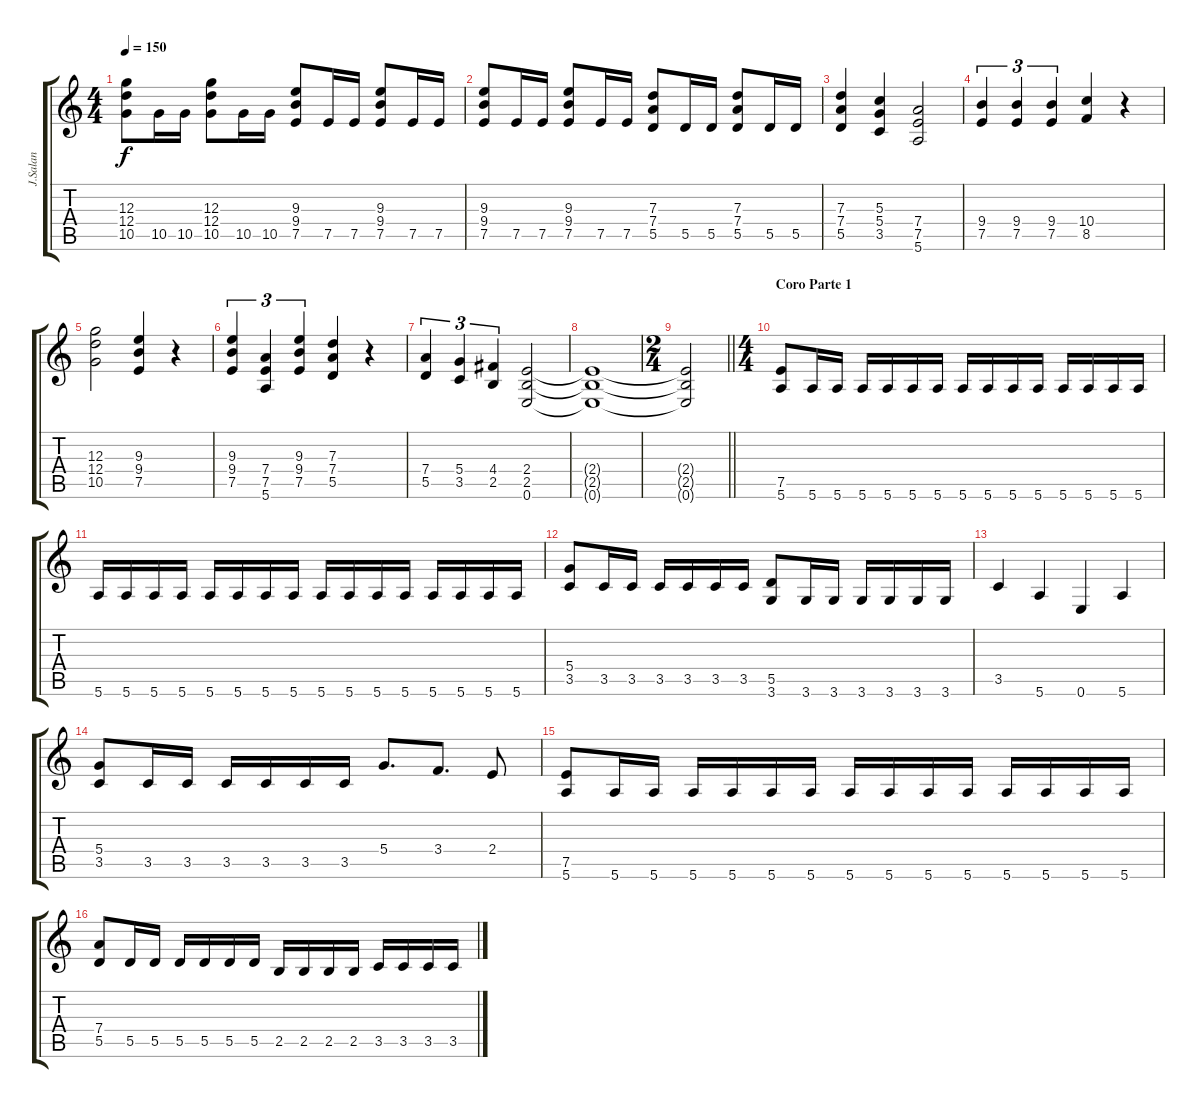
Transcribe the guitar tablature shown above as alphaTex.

\track ("J.Salan" "J.Salan") {instrument overdrivenguitar}
\staff {score tabs}
\tuning (E4 B3 G3 D3 A2 E2) {hide}
\ts (4 4)
\tempo 150
\clef g2
\ks c
(12.3 12.4 10.5).8{dy f} 10.5.16 10.5.16 (12.3 12.4 10.5).8 10.5.16 10.5.16 (9.3 9.4 7.5).8 7.5.16 7.5.16 (9.3 9.4 7.5).8 7.5.16 7.5.16 |
(9.3 9.4 7.5).8 7.5.16 7.5.16 (9.3 9.4 7.5).8 7.5.16 7.5.16 (7.3 7.4 5.5).8 5.5.16 5.5.16 (7.3 7.4 5.5).8 5.5.16 5.5.16 |
(7.3 7.4 5.5).4 (5.3 5.4 3.5).4 (7.4 7.5 5.6).2 |
(9.4 7.5).4{tu (3 2)} (9.4 7.5).4{tu (3 2)} (9.4 7.5).4{tu (3 2)} (10.4 8.5).4 r.4 |
(12.3 12.4 10.5).2 (9.3 9.4 7.5).4 r.4 |
(9.3 9.4 7.5).4{tu (3 2)} (7.4 7.5 5.6).4{tu (3 2)} (9.3 9.4 7.5).4{tu (3 2)} (7.3 7.4 5.5).4 r.4 |
(7.4 5.5).4{tu (3 2)} (5.4 3.5).4{tu (3 2)} (4.4 2.5).4{tu (3 2)} (2.4 2.5 0.6).2 |
(2.4{t} 2.5{t} 0.6{t}).1 |
\ts (2 4)
\barLineRight lightlight
(2.4{t} 2.5{t} 0.6{t}).2 |
\ts (4 4)
\section ("" "Coro Parte 1")
(7.5 5.6).8 5.6.16 5.6.16 5.6.16 5.6.16 5.6.16 5.6.16 5.6.16 5.6.16 5.6.16 5.6.16 5.6.16 5.6.16 5.6.16 5.6.16 |
5.6.16 5.6.16 5.6.16 5.6.16 5.6.16 5.6.16 5.6.16 5.6.16 5.6.16 5.6.16 5.6.16 5.6.16 5.6.16 5.6.16 5.6.16 5.6.16 |
(5.4 3.5).8 3.5.16 3.5.16 3.5.16 3.5.16 3.5.16 3.5.16 (5.5 3.6).8 3.6.16 3.6.16 3.6.16 3.6.16 3.6.16 3.6.16 |
3.5.4 5.6.4 0.6.4 5.6.4 |
(5.4 3.5).8 3.5.16 3.5.16 3.5.16 3.5.16 3.5.16 3.5.16 5.4.8{d} 3.4.8{d} 2.4.8 |
(7.5 5.6).8 5.6.16 5.6.16 5.6.16 5.6.16 5.6.16 5.6.16 5.6.16 5.6.16 5.6.16 5.6.16 5.6.16 5.6.16 5.6.16 5.6.16 |
(7.4 5.5).8 5.5.16 5.5.16 5.5.16 5.5.16 5.5.16 5.5.16 2.5.16 2.5.16 2.5.16 2.5.16 3.5.16 3.5.16 3.5.16 3.5.16
